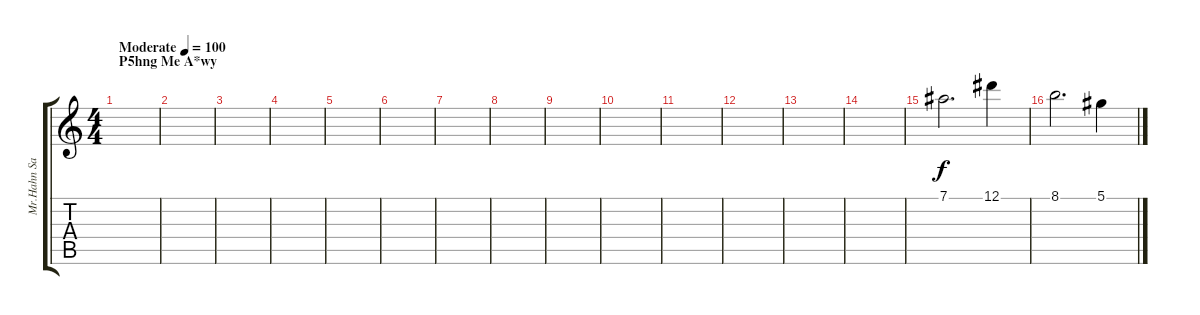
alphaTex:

\track ("Mr.Hahn Sampler4" "Mr.Hahn Sa") {instrument distortionguitar}
\staff {score tabs}
\tuning (Eb4 Bb3 Gb3 Db3 Ab2 Db2) {hide}
\ts (4 4)
\section ("" "P5hng Me A*wy")
\tempo (100 "Moderate")
\clef g2
\ks c
|
|
|
|
|
|
|
|
|
|
|
|
|
|
7.1.2{d} 12.1.4 |
8.1.2{d} 5.1.4
